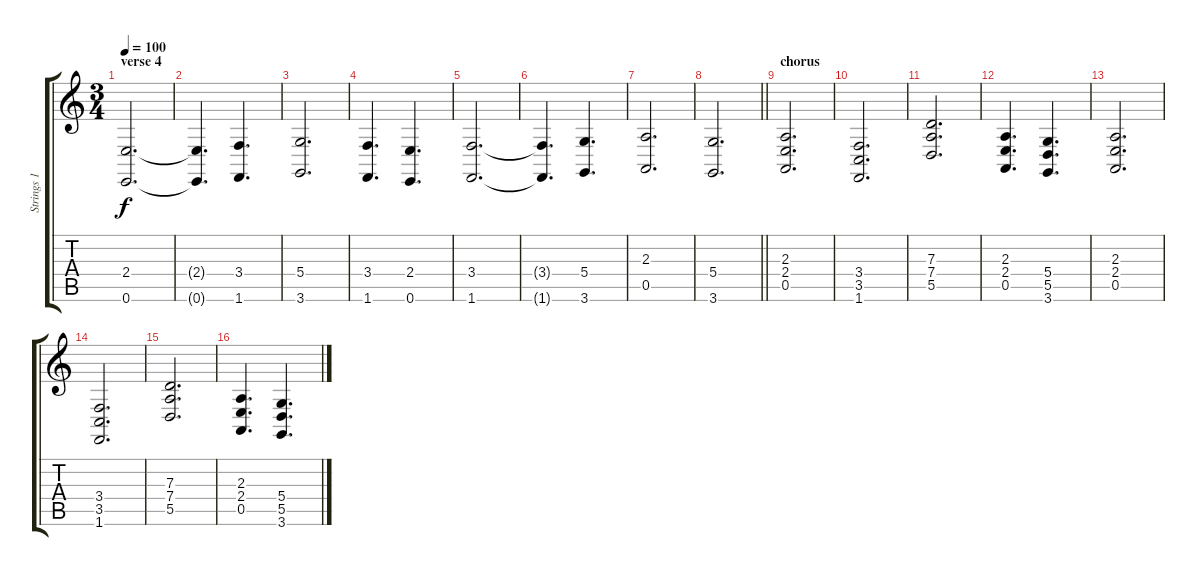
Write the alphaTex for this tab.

\track ("Strings 1" "Strings 1") {instrument stringensemble1}
\staff {score tabs}
\tuning (E4 B3 G3 D3 A2 E2) {hide}
\ts (3 4)
\section ("" "verse 4")
\tempo 100
\clef g2
\ks c
(2.4 0.6).2{d dy f} |
(2.4{t} 0.6{t}).4{d} (3.4 1.6).4{d} |
(5.4 3.6).2{d} |
(3.4 1.6).4{d} (2.4 0.6).4{d} |
(3.4 1.6).2{d} |
(3.4{t} 1.6{t}).4{d} (5.4 3.6).4{d} |
(2.3 0.5).2{d} |
\barLineRight lightlight
(5.4 3.6).2{d} |
\section ("" "chorus")
(2.3 2.4 0.5).2{d} |
(3.4 3.5 1.6).2{d} |
(7.3 7.4 5.5).2{d} |
(2.3 2.4 0.5).4{d} (5.4 5.5 3.6).4{d} |
(2.3 2.4 0.5).2{d} |
(3.4 3.5 1.6).2{d} |
(7.3 7.4 5.5).2{d} |
(2.3 2.4 0.5).4{d} (5.4 5.5 3.6).4{d}
